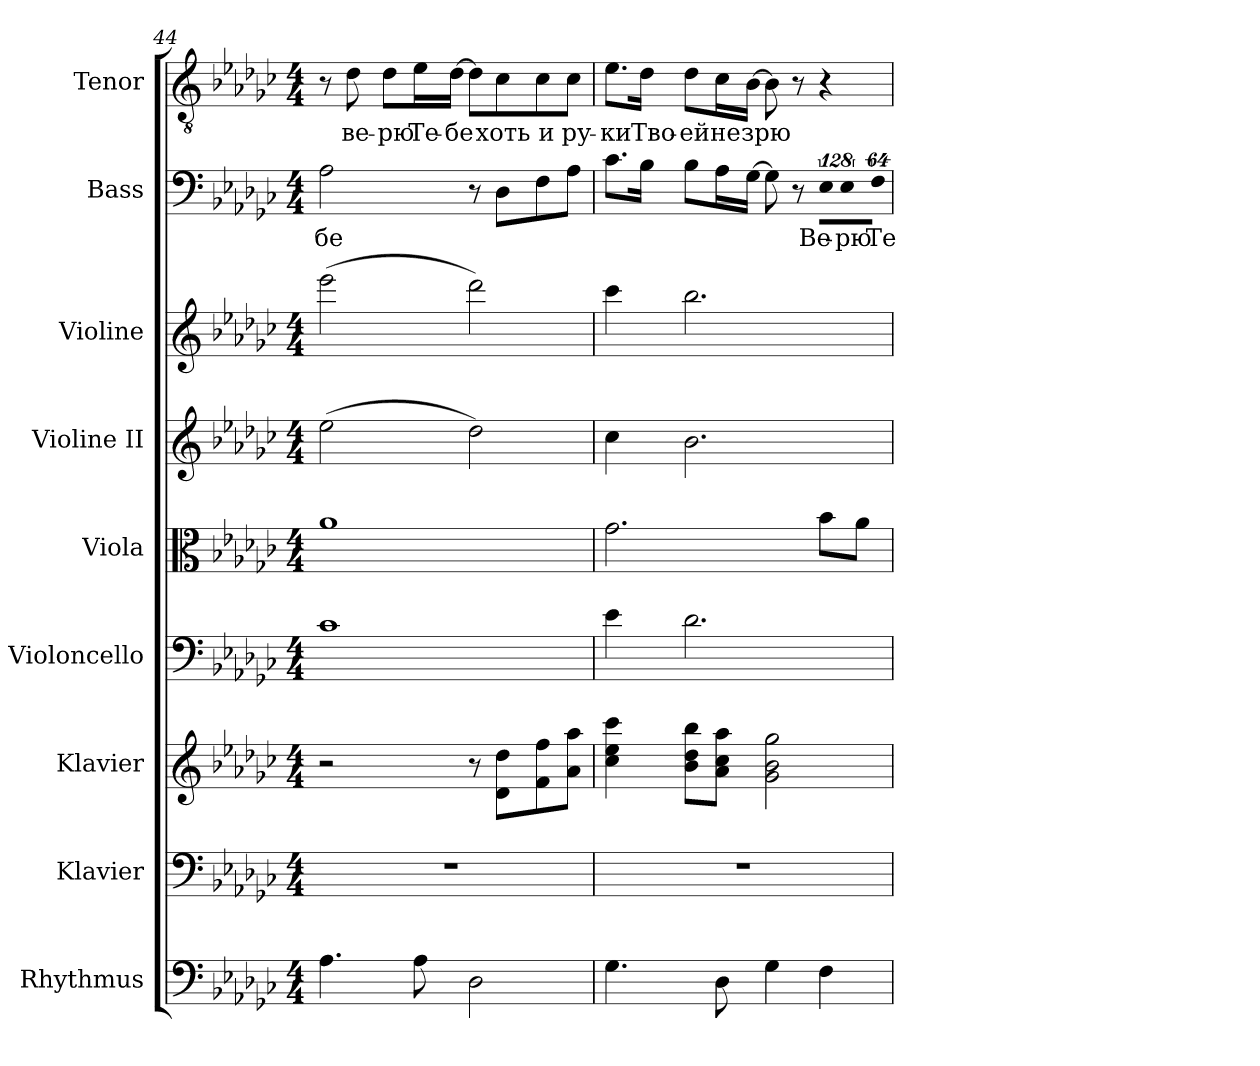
**kern	**kern	**kern	**kern	**kern	**kern	**kern	**kern	**text	**kern	**text
*part9	*part8	*part7	*part6	*part5	*part4	*part3	*part2	*part2	*part1	*part1
*staff9	*staff8	*staff7	*staff6	*staff5	*staff4	*staff3	*staff2	*staff2	*staff1	*staff1
*I"Rhythmus	*I"Klavier	*I"Klavier	*I"Violoncello	*I"Viola	*I"Violine II	*I"Violine	*I"Bass	*	*I"Tenor	*
*I'Rhy.	*I'Kla.	*I'Kla.	*I'Vc.	*I'Vla	*I'Vl.II	*I'Vln	*I'B.	*	*I'T.	*
*clefF4	*clefF4	*clefG2	*clefF4	*clefC3	*clefG2	*clefG2	*clefF4	*	*clefGv2	*
*ITrd7c12	*	*	*	*	*	*	*	*	*ITrd7c12	*
*k[b-e-a-d-g-c-]	*k[b-e-a-d-g-c-]	*k[b-e-a-d-g-c-]	*k[b-e-a-d-g-c-]	*k[b-e-a-d-g-c-]	*k[b-e-a-d-g-c-]	*k[b-e-a-d-g-c-]	*k[b-e-a-d-g-c-]	*	*k[b-e-a-d-g-c-]	*
*G-:	*G-:	*G-:	*G-:	*G-:	*G-:	*G-:	*G-:	*	*G-:	*
*M4/4	*M4/4	*M4/4	*M4/4	*M4/4	*M4/4	*M4/4	*M4/4	*	*M4/4	*
=44	=44	=44	=44	=44	=44	=44	=44	=44	=44	=44
!	!	!	!	!	!	!	!	!LO:LY:b:color=#000000	!	!
4.AA-i\	1r	2r	1c-i	1a-i	(2ee-i\	(2eee-i\	2A-i\	-бе	8r	.
!	!	!	!	!	!	!	!	!	!	!LO:LY:b:color=#000000
.	.	.	.	.	.	.	.	.	8D-i\	ве-
!	!	!	!	!	!	!	!	!	!	!LO:LY:b:color=#000000
.	.	.	.	.	.	.	.	.	8D-i\L	-рю
!	!	!	!	!	!	!	!	!	!	!LO:LY:b:color=#000000
8AA-i\	.	.	.	.	.	.	.	.	16E-i\L	Те-
!	!	!	!	!	!	!	!	!	!	!LO:LY:b:color=#000000
.	.	.	.	.	.	.	.	.	[>16D-i\JJ	-бе
2DD-i\	.	8r	.	.	2dd-i\)	2ddd-i\)	8r	.	8D-i\L]	.
!	!	!	!	!	!	!	!	!	!	!LO:LY:b:color=#000000
.	.	8d-i\ 8dd-iL	.	.	.	.	8D-i\L	.	8C-i\	хоть
!	!	!	!	!	!	!	!	!	!	!LO:LY:b:color=#000000
.	.	8fi\ 8ffi	.	.	.	.	8Fi\	.	8C-i\	и
!	!	!	!	!	!	!	!	!	!	!LO:LY:b:color=#000000
.	.	8a-i\ 8aa-iJ	.	.	.	.	8A-i\J	.	8C-i\J	ру-
=45	=45	=45	=45	=45	=45	=45	=45	=45	=45	=45
!	!	!	!	!	!	!	!	!	!	!LO:LY:b:color=#000000
4.GG-i\	1r	4cc-i\ 4ee-i 4ccc-i	4e-i\	2.g-i\	4cc-i\	4ccc-i\	8.c-i\L	.	8.E-i\L	-ки
!	!	!	!	!	!	!	!	!	!	!LO:LY:b:color=#000000
.	.	.	.	.	.	.	16B-i\Jk	.	16D-i\Jk	Тво-
!	!	!	!	!	!	!	!	!	!	!LO:LY:b:color=#000000
.	.	8b-i\ 8dd-i 8bb-iL	2.d-i\	.	2.b-i\	2.bb-i\	8B-i\L	.	8D-i\L	-ей
!	!	!	!	!	!	!	!	!	!	!LO:LY:b:color=#000000
8DD-i\	.	8a-i\ 8cc-i 8aa-iJ	.	.	.	.	16A-i\L	.	16C-i\L	не
!	!	!	!	!	!	!	!	!	!	!LO:LY:b:color=#000000
.	.	.	.	.	.	.	[>16G-i\JJ	.	[>16BB-i\JJ	зрю
4GG-i\	.	2g-i\ 2b-i 2gg-i	.	.	.	.	8G-i\]	.	8BB-i\]	.
.	.	.	.	.	.	.	8r	.	8r	.
!	!	!	!	!	!	!	!LO:N:vis=8	!	!	!
!	!	!	!	!	!	!	!	!LO:LY:b:color=#000000	!	!
4FFi\	.	.	.	8b-i\L	.	.	1024%85E-i\L	Ве-	4r	.
!	!	!	!	!	!	!	!LO:N:vis=8	!	!	!
!	!	!	!	!	!	!	!	!LO:LY:b:color=#000000	!	!
.	.	.	.	.	.	.	1024%85E-i\	-рю	.	.
.	.	.	.	8a-i\J	.	.	.	.	.	.
!	!	!	!	!	!	!	!LO:N:vis=8	!	!	!
!	!	!	!	!	!	!	!	!LO:LY:b:color=#000000	!	!
.	.	.	.	.	.	.	512%43Fi\J	Те-	.	.
=	=	=	=	=	=	=	=	=	=	=
*-	*-	*-	*-	*-	*-	*-	*-	*-	*-	*-
